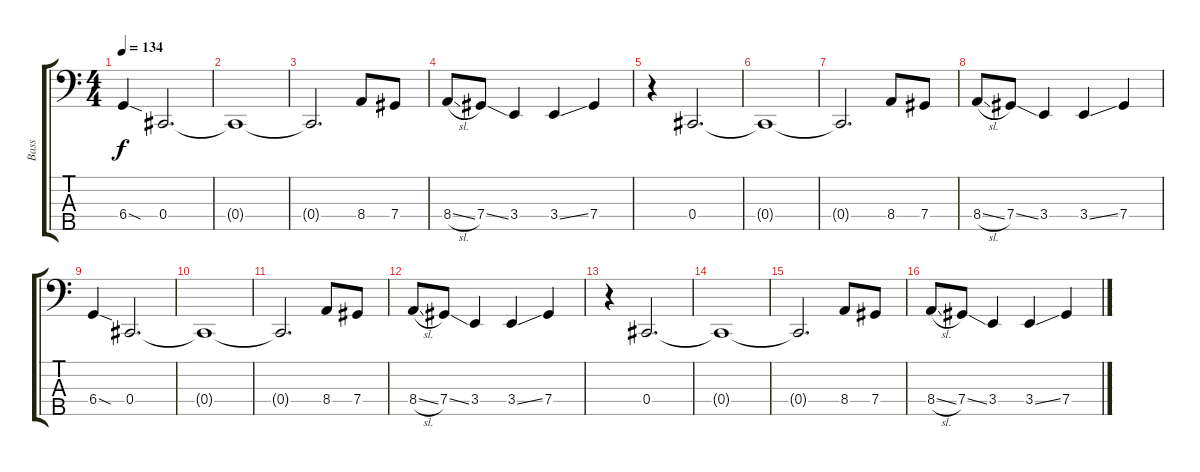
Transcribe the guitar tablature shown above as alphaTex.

\track ("Bass" "Bass") {instrument electricbasspick}
\staff {score tabs}
\tuning (E2 B1 Gb1 Db1 Ab0) {hide}
\ts (4 4)
\tempo 134
\clef f4
\ks c
6.4{sod}.4{dy f} 0.4.2{d} |
0.4{t}.1 |
0.4{t}.2{d} 8.4.8 7.4.8 |
8.4{sl}.8 7.4{ss}.8 3.4.4 3.4{ss}.4 7.4.4 |
r.4 0.4.2{d} |
0.4{t}.1 |
0.4{t}.2{d} 8.4.8 7.4.8 |
8.4{sl}.8 7.4{ss}.8 3.4.4 3.4{ss}.4 7.4.4 |
6.4{sod}.4 0.4.2{d} |
0.4{t}.1 |
0.4{t}.2{d} 8.4.8 7.4.8 |
8.4{sl}.8 7.4{ss}.8 3.4.4 3.4{ss}.4 7.4.4 |
r.4 0.4.2{d} |
0.4{t}.1 |
0.4{t}.2{d} 8.4.8 7.4.8 |
8.4{sl}.8 7.4{ss}.8 3.4.4 3.4{ss}.4 7.4.4
